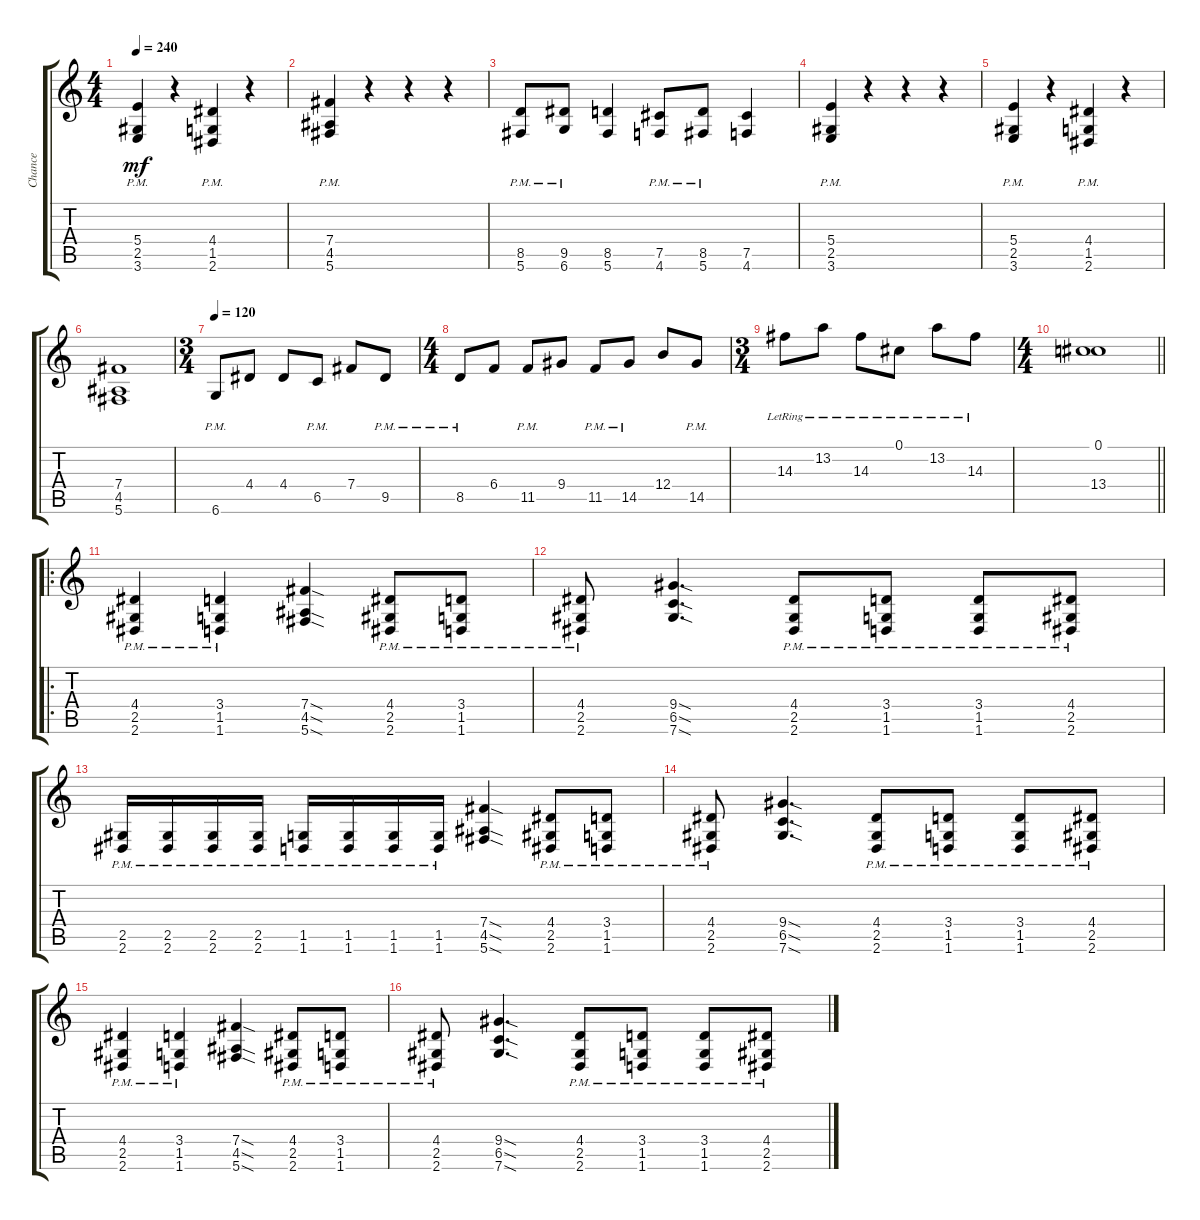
\track ("Chance" "Chance") {instrument distortionguitar}
\staff {score tabs}
\tuning (Db4 Ab3 E3 B2 Gb2 Db2) {hide}
\ts (4 4)
\tempo 240
\clef g2
\ks c
(5.4{pm} 2.5{pm} 3.6{pm}).4{dy mf} r.4 (4.4{pm} 1.5{pm} 2.6{pm}).4 r.4 |
(7.4{pm} 4.5{pm} 5.6{pm}).4 r.4 r.4 r.4 |
(8.5{pm} 5.6{pm}).8 (9.5{pm} 6.6{pm}).8 (8.5 5.6).4 (7.5{pm} 4.6{pm}).8 (8.5{pm} 5.6{pm}).8 (7.5 4.6).4 |
(5.4{pm} 2.5{pm} 3.6{pm}).4 r.4 r.4 r.4 |
(5.4{pm} 2.5{pm} 3.6{pm}).4 r.4 (4.4{pm} 1.5{pm} 2.6{pm}).4 r.4 |
(7.4 4.5 5.6).1 |
\ts (3 4)
\tempo 120
6.6{pm}.8 4.4.8 4.4.8 6.5{pm}.8 7.4.8 9.5{pm}.8 |
\ts (4 4)
8.5{pm}.8 6.4.8 11.5{pm}.8 9.4.8 11.5{pm}.8 14.5{pm}.8 12.4.8 14.5{pm}.8 |
\ts (3 4)
14.3{lr}.8 13.2{lr}.8 14.3{lr}.8 0.1{lr}.8 13.2{lr}.8 14.3{lr}.8 |
\ts (4 4)
\barLineRight lightlight
(0.1 13.4).1 |
\ro
\section ("" "")
(4.4{pm} 2.5{pm} 2.6{pm}).4 (3.4{pm} 1.5{pm} 1.6{pm}).4 (7.4{sod} 4.5{sod} 5.6{sod}).4 (4.4{pm} 2.5{pm} 2.6{pm}).8 (3.4{pm} 1.5{pm} 1.6{pm}).8 |
(4.4{pm} 2.5{pm} 2.6{pm}).8 (9.4{sod} 6.5{sod} 7.6{sod}).4{d} (4.4{pm} 2.5{pm} 2.6{pm}).8 (3.4{pm} 1.5{pm} 1.6{pm}).8 (3.4{pm} 1.5{pm} 1.6{pm}).8 (4.4{pm} 2.5{pm} 2.6{pm}).8 |
(2.5{pm} 2.6{pm}).16 (2.5{pm} 2.6{pm}).16 (2.5{pm} 2.6{pm}).16 (2.5{pm} 2.6{pm}).16 (1.5{pm} 1.6{pm}).16 (1.5{pm} 1.6{pm}).16 (1.5{pm} 1.6{pm}).16 (1.5{pm} 1.6{pm}).16 (7.4{sod} 4.5{sod} 5.6{sod}).4 (4.4{pm} 2.5{pm} 2.6{pm}).8 (3.4{pm} 1.5{pm} 1.6{pm}).8 |
(4.4{pm} 2.5{pm} 2.6{pm}).8 (9.4{sod} 6.5{sod} 7.6{sod}).4{d} (4.4{pm} 2.5{pm} 2.6{pm}).8 (3.4{pm} 1.5{pm} 1.6{pm}).8 (3.4{pm} 1.5{pm} 1.6{pm}).8 (4.4{pm} 2.5{pm} 2.6{pm}).8 |
(4.4{pm} 2.5{pm} 2.6{pm}).4 (3.4{pm} 1.5{pm} 1.6{pm}).4 (7.4{sod} 4.5{sod} 5.6{sod}).4 (4.4{pm} 2.5{pm} 2.6{pm}).8 (3.4{pm} 1.5{pm} 1.6{pm}).8 |
(4.4{pm} 2.5{pm} 2.6{pm}).8 (9.4{sod} 6.5{sod} 7.6{sod}).4{d} (4.4{pm} 2.5{pm} 2.6{pm}).8 (3.4{pm} 1.5{pm} 1.6{pm}).8 (3.4{pm} 1.5{pm} 1.6{pm}).8 (4.4{pm} 2.5{pm} 2.6{pm}).8
